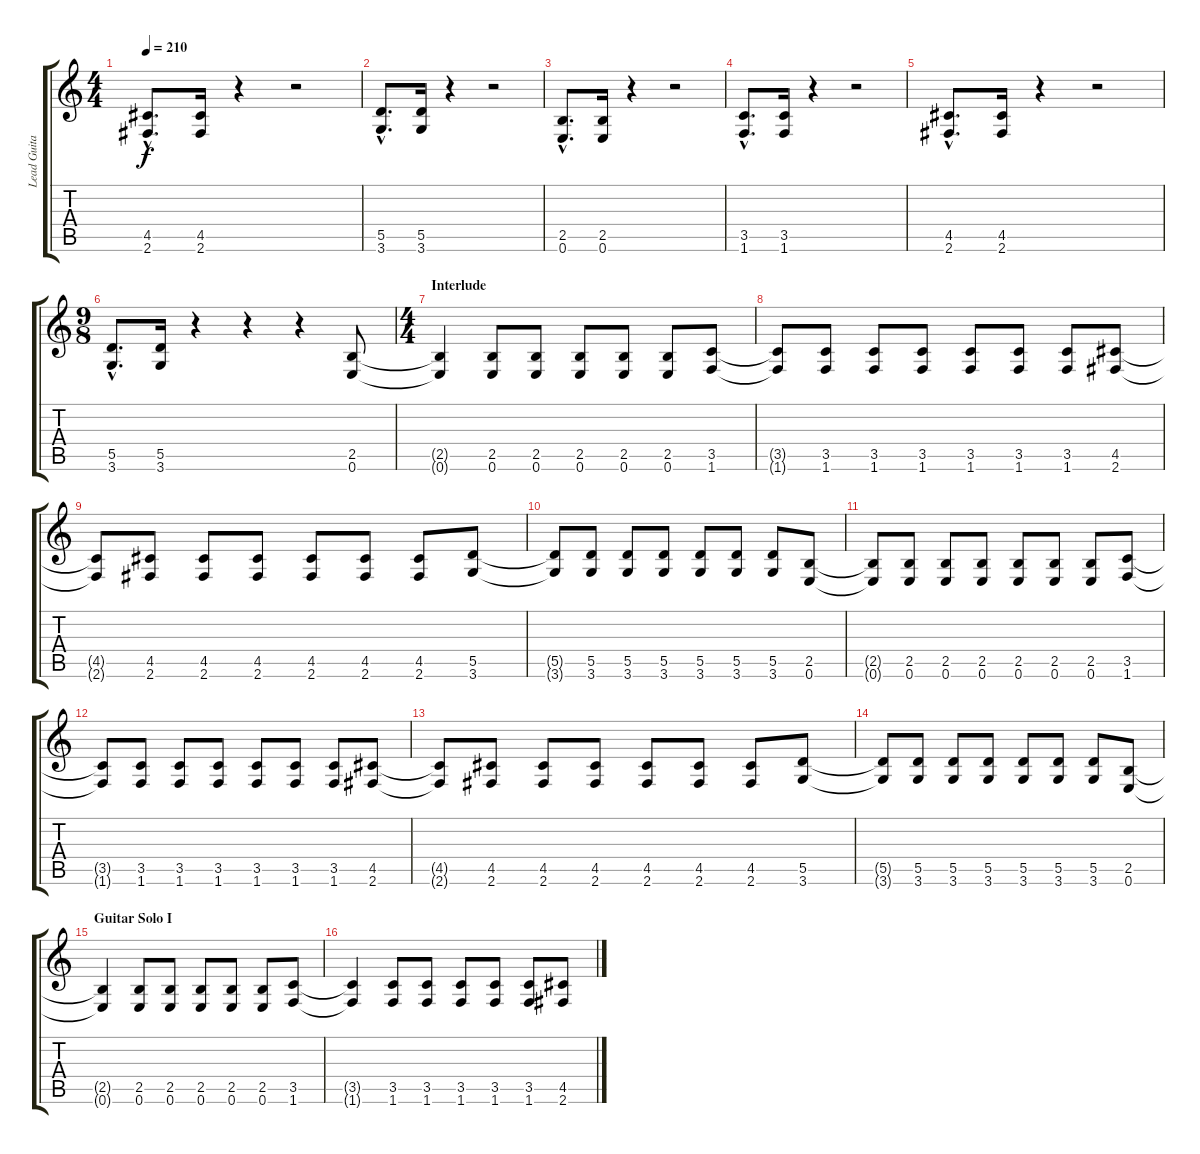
\track ("Lead Guitar II (Jeff Young)" "Lead Guita") {instrument distortionguitar}
\staff {score tabs}
\tuning (E4 B3 G3 D3 A2 E2) {hide}
\ts (4 4)
\tempo 210
\clef g2
\ks c
(4.5{hac} 2.6{hac}).8{d dy f} (4.5 2.6).16 r.4 r.2 |
(5.5{hac} 3.6{hac}).8{d} (5.5 3.6).16 r.4 r.2 |
(2.5{hac} 0.6{hac}).8{d} (2.5 0.6).16 r.4 r.2 |
(3.5{hac} 1.6{hac}).8{d} (3.5 1.6).16 r.4 r.2 |
(4.5{hac} 2.6{hac}).8{d} (4.5 2.6).16 r.4 r.2 |
\ts (9 8)
(5.5{hac} 3.6{hac}).8{d} (5.5 3.6).16 r.4 r.4 r.4 (2.5 0.6).8 |
\ts (4 4)
\section ("" "Interlude")
(2.5{t} 0.6{t}).4 (2.5 0.6).8 (2.5 0.6).8 (2.5 0.6).8 (2.5 0.6).8 (2.5 0.6).8 (3.5 1.6).8 |
(3.5{t} 1.6{t}).8 (3.5 1.6).8 (3.5 1.6).8 (3.5 1.6).8 (3.5 1.6).8 (3.5 1.6).8 (3.5 1.6).8 (4.5 2.6).8 |
(4.5{t} 2.6{t}).8 (4.5 2.6).8 (4.5 2.6).8 (4.5 2.6).8 (4.5 2.6).8 (4.5 2.6).8 (4.5 2.6).8 (5.5 3.6).8 |
(5.5{t} 3.6{t}).8 (5.5 3.6).8 (5.5 3.6).8 (5.5 3.6).8 (5.5 3.6).8 (5.5 3.6).8 (5.5 3.6).8 (2.5 0.6).8 |
(2.5{t} 0.6{t}).8 (2.5 0.6).8 (2.5 0.6).8 (2.5 0.6).8 (2.5 0.6).8 (2.5 0.6).8 (2.5 0.6).8 (3.5 1.6).8 |
(3.5{t} 1.6{t}).8 (3.5 1.6).8 (3.5 1.6).8 (3.5 1.6).8 (3.5 1.6).8 (3.5 1.6).8 (3.5 1.6).8 (4.5 2.6).8 |
(4.5{t} 2.6{t}).8 (4.5 2.6).8 (4.5 2.6).8 (4.5 2.6).8 (4.5 2.6).8 (4.5 2.6).8 (4.5 2.6).8 (5.5 3.6).8 |
(5.5{t} 3.6{t}).8 (5.5 3.6).8 (5.5 3.6).8 (5.5 3.6).8 (5.5 3.6).8 (5.5 3.6).8 (5.5 3.6).8 (2.5 0.6).8 |
\section ("" "Guitar Solo I")
(2.5{t} 0.6{t}).4 (2.5 0.6).8 (2.5 0.6).8 (2.5 0.6).8 (2.5 0.6).8 (2.5 0.6).8 (3.5 1.6).8 |
(3.5{t} 1.6{t}).4 (3.5 1.6).8 (3.5 1.6).8 (3.5 1.6).8 (3.5 1.6).8 (3.5 1.6).8 (4.5 2.6).8
